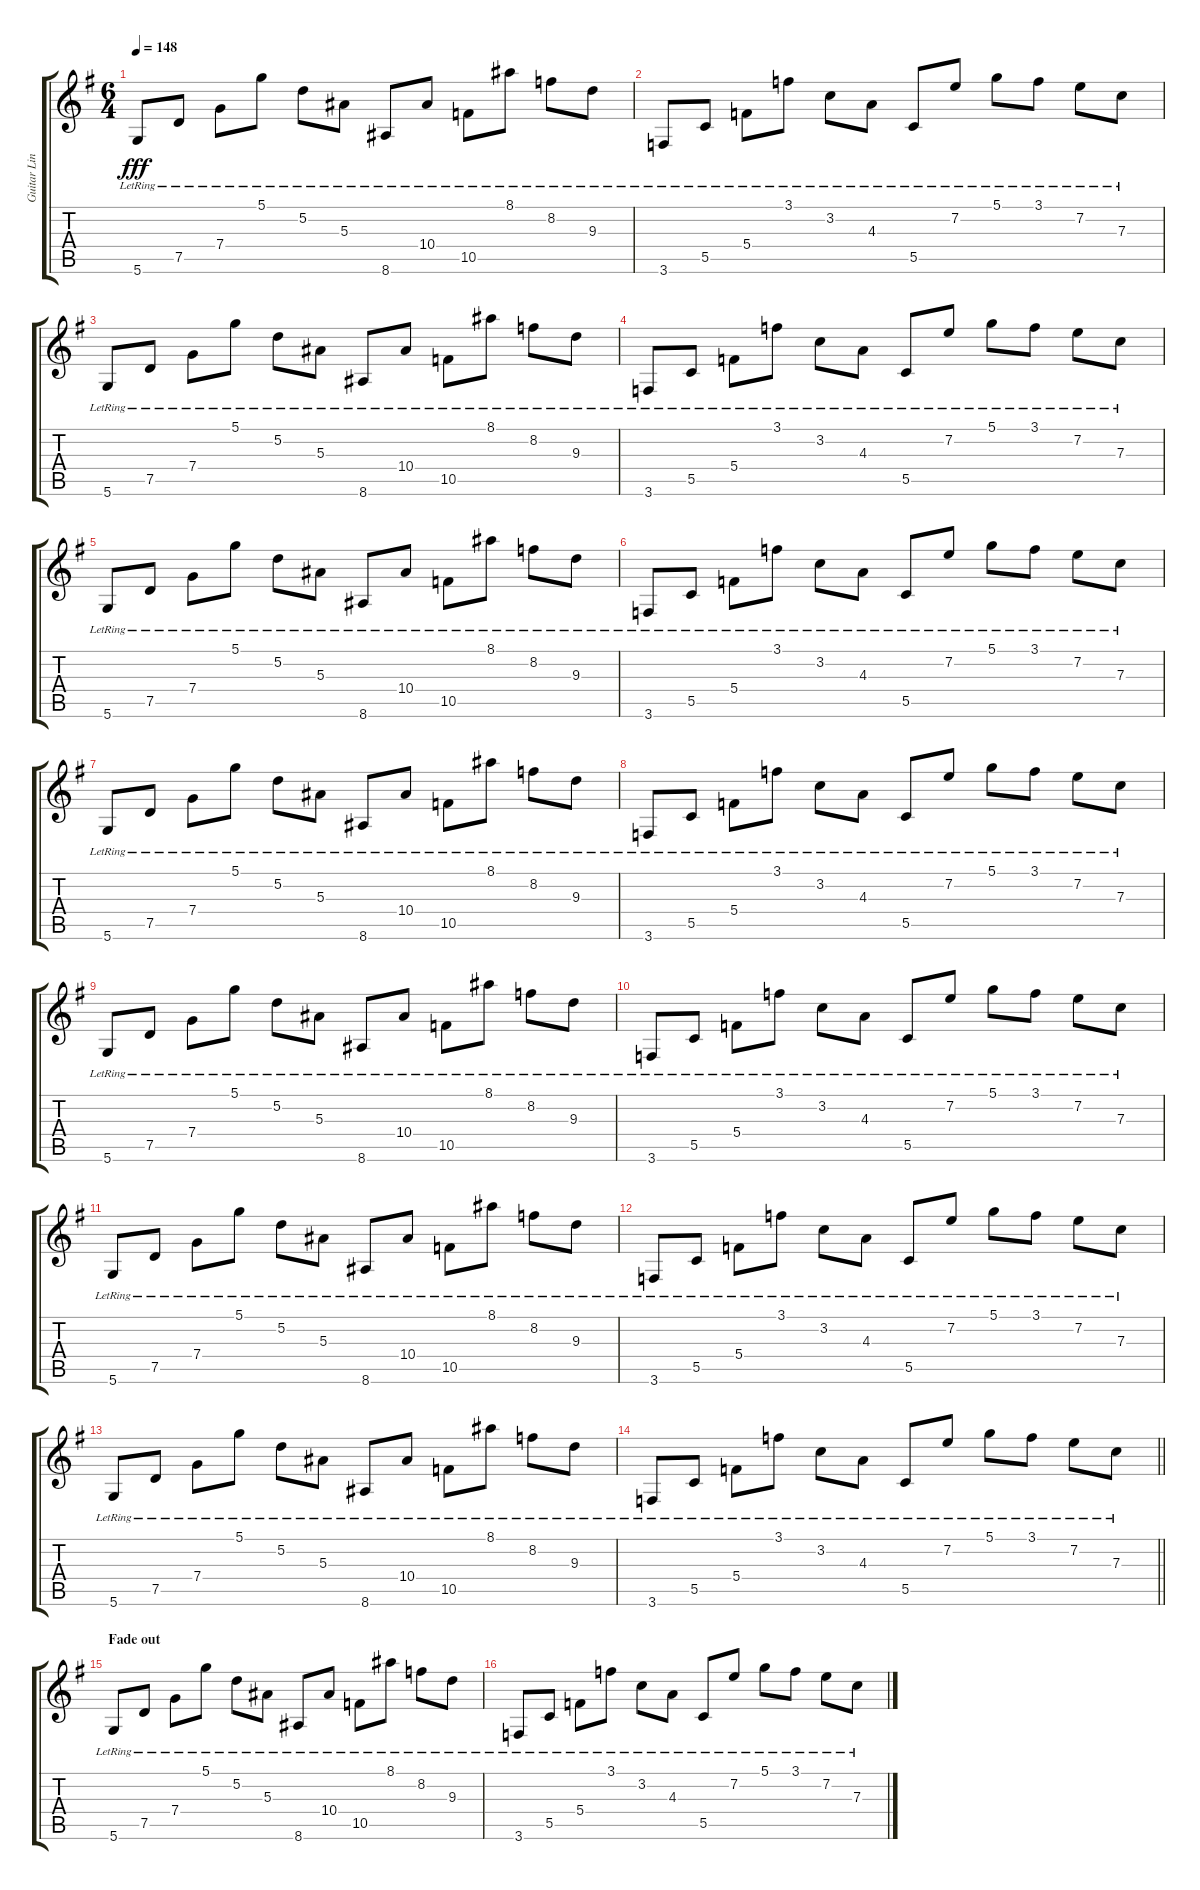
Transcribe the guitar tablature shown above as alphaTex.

\track ("Guitar Line 1 [Clean]" "Guitar Lin") {instrument acousticguitarsteel}
\staff {score tabs}
\tuning (D4 A3 F3 C3 G2 D2) {hide}
\ts (6 4)
\tempo 148
\clef g2
\ks g
5.6{lr}.8{dy fff} 7.5{lr}.8 7.4{lr}.8 5.1{lr}.8 5.2{lr}.8 5.3{lr}.8 8.6{lr}.8 10.4{lr}.8 10.5{lr}.8 8.1{lr}.8 8.2{lr}.8 9.3{lr}.8 |
3.6{lr}.8 5.5{lr}.8 5.4{lr}.8 3.1{lr}.8 3.2{lr}.8 4.3{lr}.8 5.5{lr}.8 7.2{lr}.8 5.1{lr}.8 3.1{lr}.8 7.2{lr}.8 7.3{lr}.8 |
5.6{lr}.8 7.5{lr}.8 7.4{lr}.8 5.1{lr}.8 5.2{lr}.8 5.3{lr}.8 8.6{lr}.8 10.4{lr}.8 10.5{lr}.8 8.1{lr}.8 8.2{lr}.8 9.3{lr}.8 |
3.6{lr}.8 5.5{lr}.8 5.4{lr}.8 3.1{lr}.8 3.2{lr}.8 4.3{lr}.8 5.5{lr}.8 7.2{lr}.8 5.1{lr}.8 3.1{lr}.8 7.2{lr}.8 7.3{lr}.8 |
5.6{lr}.8 7.5{lr}.8 7.4{lr}.8 5.1{lr}.8 5.2{lr}.8 5.3{lr}.8 8.6{lr}.8 10.4{lr}.8 10.5{lr}.8 8.1{lr}.8 8.2{lr}.8 9.3{lr}.8 |
3.6{lr}.8 5.5{lr}.8 5.4{lr}.8 3.1{lr}.8 3.2{lr}.8 4.3{lr}.8 5.5{lr}.8 7.2{lr}.8 5.1{lr}.8 3.1{lr}.8 7.2{lr}.8 7.3{lr}.8 |
5.6{lr}.8 7.5{lr}.8 7.4{lr}.8 5.1{lr}.8 5.2{lr}.8 5.3{lr}.8 8.6{lr}.8 10.4{lr}.8 10.5{lr}.8 8.1{lr}.8 8.2{lr}.8 9.3{lr}.8 |
3.6{lr}.8 5.5{lr}.8 5.4{lr}.8 3.1{lr}.8 3.2{lr}.8 4.3{lr}.8 5.5{lr}.8 7.2{lr}.8 5.1{lr}.8 3.1{lr}.8 7.2{lr}.8 7.3{lr}.8 |
5.6{lr}.8 7.5{lr}.8 7.4{lr}.8 5.1{lr}.8 5.2{lr}.8 5.3{lr}.8 8.6{lr}.8 10.4{lr}.8 10.5{lr}.8 8.1{lr}.8 8.2{lr}.8 9.3{lr}.8 |
3.6{lr}.8 5.5{lr}.8 5.4{lr}.8 3.1{lr}.8 3.2{lr}.8 4.3{lr}.8 5.5{lr}.8 7.2{lr}.8 5.1{lr}.8 3.1{lr}.8 7.2{lr}.8 7.3{lr}.8 |
5.6{lr}.8 7.5{lr}.8 7.4{lr}.8 5.1{lr}.8 5.2{lr}.8 5.3{lr}.8 8.6{lr}.8 10.4{lr}.8 10.5{lr}.8 8.1{lr}.8 8.2{lr}.8 9.3{lr}.8 |
3.6{lr}.8 5.5{lr}.8 5.4{lr}.8 3.1{lr}.8 3.2{lr}.8 4.3{lr}.8 5.5{lr}.8 7.2{lr}.8 5.1{lr}.8 3.1{lr}.8 7.2{lr}.8 7.3{lr}.8 |
5.6{lr}.8 7.5{lr}.8 7.4{lr}.8 5.1{lr}.8 5.2{lr}.8 5.3{lr}.8 8.6{lr}.8 10.4{lr}.8 10.5{lr}.8 8.1{lr}.8 8.2{lr}.8 9.3{lr}.8 |
\barLineRight lightlight
3.6{lr}.8 5.5{lr}.8 5.4{lr}.8 3.1{lr}.8 3.2{lr}.8 4.3{lr}.8 5.5{lr}.8 7.2{lr}.8 5.1{lr}.8 3.1{lr}.8 7.2{lr}.8 7.3{lr}.8 |
\section ("" "Fade out")
5.6{lr}.8 7.5{lr}.8 7.4{lr}.8 5.1{lr}.8 5.2{lr}.8 5.3{lr}.8 8.6{lr}.8 10.4{lr}.8 10.5{lr}.8 8.1{lr}.8 8.2{lr}.8 9.3{lr}.8 |
3.6{lr}.8 5.5{lr}.8 5.4{lr}.8 3.1{lr}.8 3.2{lr}.8 4.3{lr}.8 5.5{lr}.8 7.2{lr}.8 5.1{lr}.8 3.1{lr}.8 7.2{lr}.8 7.3{lr}.8
